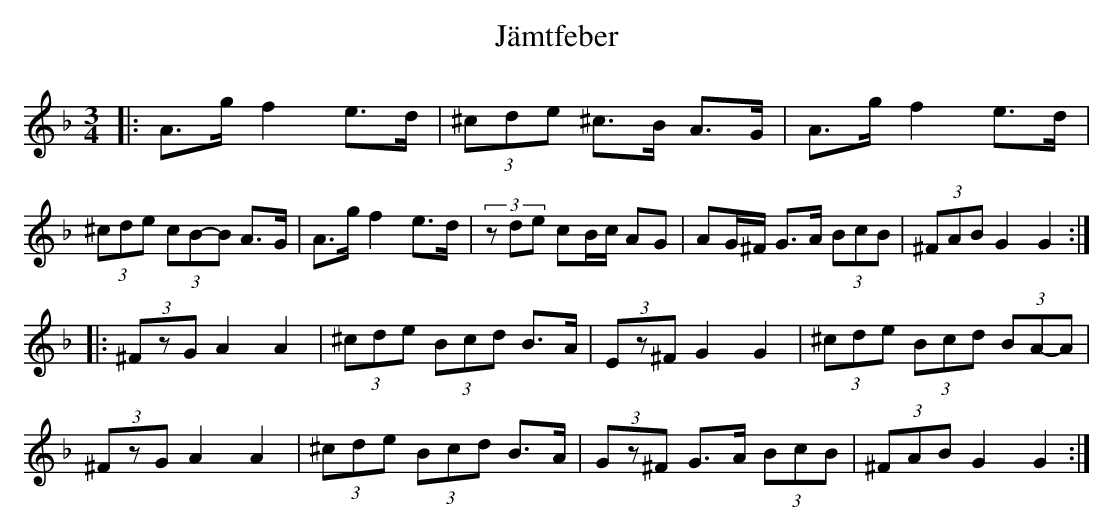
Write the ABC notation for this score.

X:1
T:Jämtfeber
K: LP
O:Lägdan, Jämtland
M:3/4
L:1/8
K:Dm
|: A>g f2 e>d|(3^cde ^c>B A>G|A>g f2 e>d|(3^cde (3cB-B A>G|A>g f2 e>d|(3zde cB/c/ AG|AG/^F/ G>A (3BcB|(3^FAB G2 G2  :|
|:(3^FzG A2 A2|(3^cde (3Bcd B>A|(3Ez^F G2 G2|(3^cde (3Bcd (3BA-A|
(3^FzG A2 A2|(3^cde (3Bcd B>A| (3Gz^F G>A (3BcB|(3^FAB G2 G2:|
